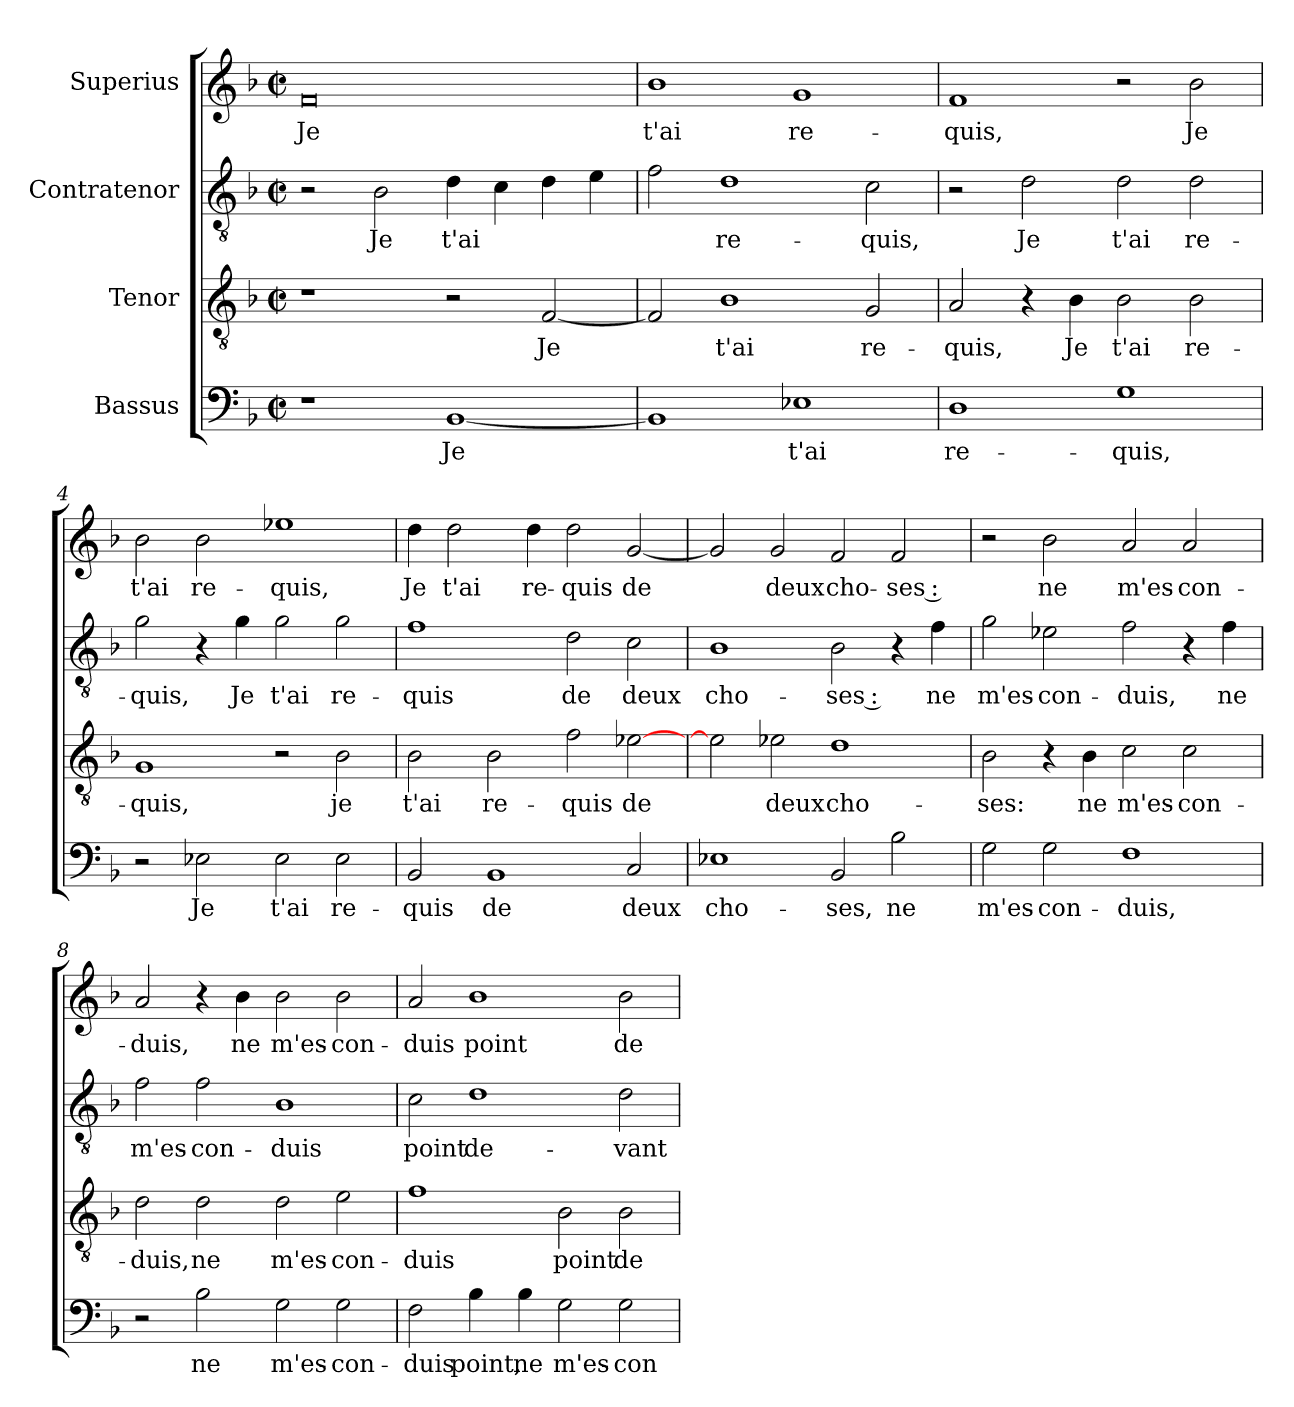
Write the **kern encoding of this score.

**kern	**text	**kern	**text	**kern	**text	**kern	**text
*part4	*part4	*part3	*part3	*part2	*part2	*part1	*part1
*staff4	*staff4	*staff3	*staff3	*staff2	*staff2	*staff1	*staff1
*I"Bassus	*	*I"Tenor	*	*I"Contratenor	*	*I"Superius	*
*clefF4	*	*clefGv2	*	*clefGv2	*	*clefG2	*
*	*	*ITrd7c12	*	*ITrd7c12	*	*	*
*k[b-]	*	*k[b-]	*	*k[b-]	*	*k[b-]	*
*F:	*	*F:	*	*F:	*	*F:	*
*M2/2	*	*M2/2	*	*M2/2	*	*M2/2	*
*met(c|)	*	*met(c|)	*	*met(c|)	*	*met(c|)	*
=1	=1	=1	=1	=1	=1	=1	=1
1r	.	1r	.	2r	.	0f/	Je
.	.	.	.	2BB-\	Je	.	.
[1BB-/	Je	2r	.	4D\	t'ai	.	.
.	.	.	.	4C\	.	.	.
.	.	[2FF/	Je	4D\	.	.	.
.	.	.	.	4E\	.	.	.
=2	=2	=2	=2	=2	=2	=2	=2
1BB-/]	.	2FF/]	.	2F\	.	1b-\	t'ai
.	.	1BB-\	t'ai	1D\	re-	.	.
1E-X\	t'ai	.	.	.	.	1g/	re-
.	.	2GG/	re-	2C\	-quis,	.	.
=3	=3	=3	=3	=3	=3	=3	=3
1D\	re-	2AA/	-quis,	2r	.	1f/	-quis,
.	.	4r	.	2D\	Je	.	.
.	.	4BB-\	Je	.	.	.	.
1G\	-quis,	2BB-\	t'ai	2D\	t'ai	2r	.
.	.	2BB-\	re-	2D\	re-	2b-\	Je
=4	=4	=4	=4	=4	=4	=4	=4
2r	.	1GG/	-quis,	2G\	-quis,	2b-\	t'ai
2E-X\	Je	.	.	4r	.	2b-\	re-
.	.	.	.	4G\	Je	.	.
2E-\	t'ai	2r	.	2G\	t'ai	1ee-X\	-quis,
2E-\	re-	2BB-\	je	2G\	re-	.	.
!!LO:LB:g=z
=5	=5	=5	=5	=5	=5	=5	=5
2BB-/	-quis	2BB-\	t'ai	1F\	-quis	4dd\	Je
.	.	.	.	.	.	2dd\	t'ai
1BB-/	de	2BB-\	re-	.	.	.	.
.	.	.	.	.	.	4dd\	re-
.	.	2F\	-quis	2D\	de	2dd\	-quis
2C/	deux	[2E-X\	de	2C\	deux	[2g/	de
=6	=6	=6	=6	=6	=6	=6	=6
1E-X\	cho-	2E\]	.	1BB-\	cho-	2g/]	.
.	.	2E-X\	deux	.	.	2g/	deux
2BB-/	-ses,	1D\	cho-	2BB-\	-ses :	2f/	cho-
2B-\	ne	.	.	4r	.	2f/	-ses :
.	.	.	.	4F\	ne	.	.
=7	=7	=7	=7	=7	=7	=7	=7
2G\	m'es-	2BB-\	-ses:	2G\	m'es-	2r	.
2G\	-con-	4r	.	2E-X\	-con-	2b-\	ne
.	.	4BB-\	ne	.	.	.	.
1F\	-duis,	2C\	m'es-	2F\	-duis,	2a/	m'es-
.	.	2C\	-con-	4r	.	2a/	-con-
.	.	.	.	4F\	ne	.	.
=8	=8	=8	=8	=8	=8	=8	=8
2r	.	2D\	-duis,	2F\	m'es-	2a/	-duis,
2B-\	ne	2D\	ne	2F\	-con-	4r	.
.	.	.	.	.	.	4b-\	ne
2G\	m'es-	2D\	m'es-	1BB-\	-duis	2b-\	m'es-
2G\	-con-	2E\	-con-	.	.	2b-\	-con-
!!LO:LB:g=z
=9	=9	=9	=9	=9	=9	=9	=9
2F\	-duis	1F\	-duis	2C\	point	2a/	-duis
4B-\	point,	.	.	1D\	de-	1b-\	point
4B-\	ne	.	.	.	.	.	.
2G\	m'es-	2BB-\	point	.	.	.	.
2G\	-con-	2BB-\	de-	2D\	-vant	2b-\	de-
=	=	=	=	=	=	=	=
*-	*-	*-	*-	*-	*-	*-	*-
